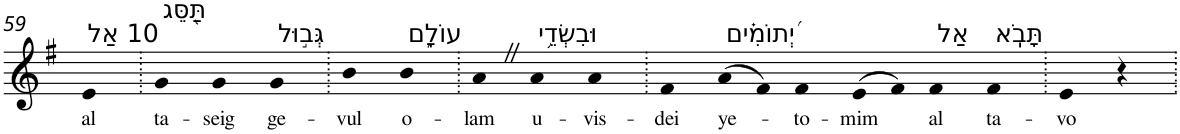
**kern	**text
*part1	*part1
*staff1	*staff1
*I"Piano	*
*I'Pno	*
!!LO:PB:g=z
*clefG2	*
*k[f#]	*
*G:	*
=59	=59
!LO:TX:a:t=10 אַל	!
!	!LO:LY:b
4e	al
=60.	=60.
!LO:TX:a:t=תַּ֭סֵּג	!
!	!LO:LY:b
4g	ta-
!	!LO:LY:b
4g	-seig
!LO:TX:a:t=גְּב֣וּל	!
!	!LO:LY:b
4g	ge-
=61.	=61.
!	!LO:LY:b
4b	-vul
!LO:TX:a:t=עוֹלָ֑ם	!
!	!LO:LY:b
4b	o-
=62.	=62.
!	!LO:LY:b
4aZ	-lam
!LO:TX:a:t=וּבִשְׂדֵ֥י	!
!	!LO:LY:b
4a	u-
!	!LO:LY:b
4a	-vis-
=63.	=63.
!	!LO:LY:b
4f#	-dei
!LO:TX:a:t=יְ֝תוֹמִ֗ים	!
!	!LO:LY:b
(>8a	ye-
8f#)	.
!	!LO:LY:b
4f#	-to-
!	!LO:LY:b
(>8e	-mim
8f#)	.
!LO:TX:a:t=אַל	!
!	!LO:LY:b
4f#	al
!LO:TX:a:t=תָּבֹֽא	!
!	!LO:LY:b
4f#	ta-
=64.	=64.
!	!LO:LY:b
4e	-vo
4r	.
=.	=.
*-	*-
